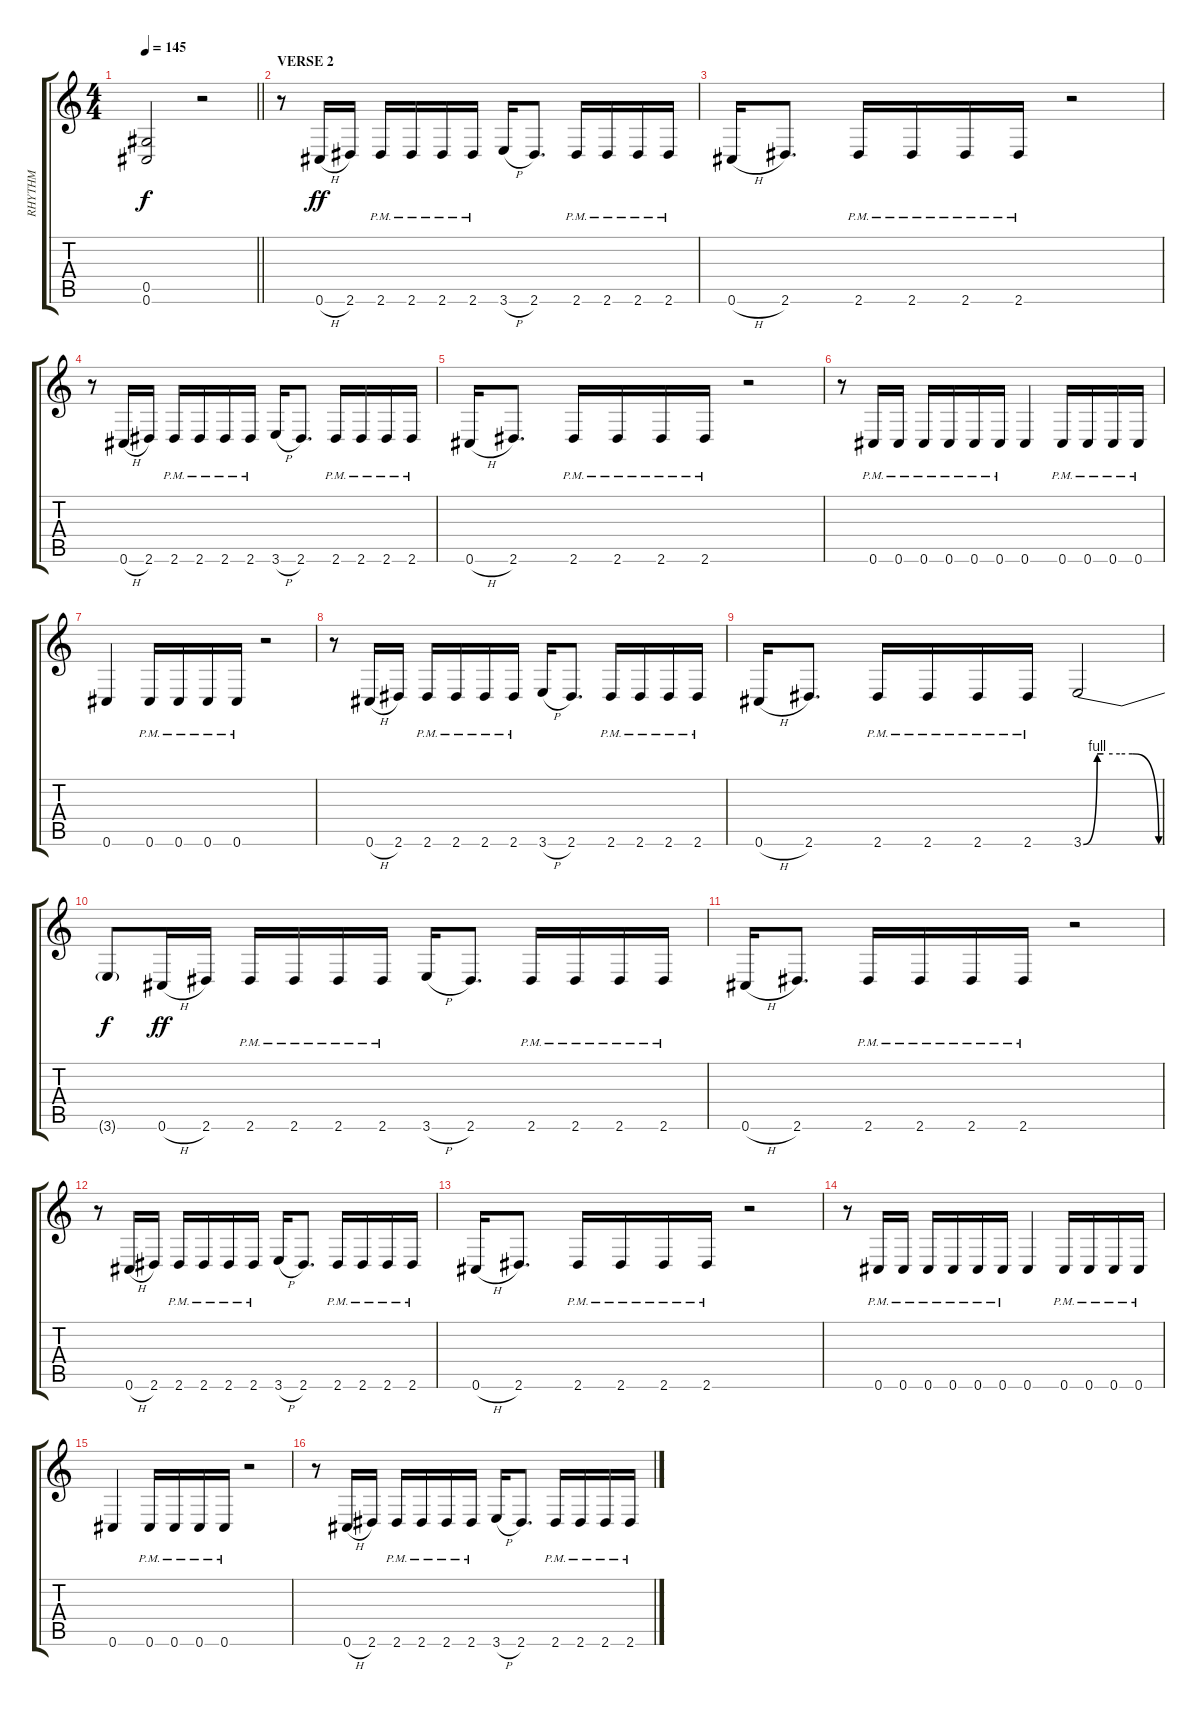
\track ("RHYTHM" "RHYTHM") {instrument overdrivenguitar}
\staff {score tabs}
\tuning (Eb4 Bb3 Gb3 Db3 Ab2 Db2) {hide}
\ts (4 4)
\tempo 145
\clef g2
\barLineRight lightlight
\ks c
(0.5{t} 0.6{t}).2{dy f} r.2 |
\section ("" "VERSE 2")
r.8 0.6{h}.16{dy ff} 2.6.16 2.6{pm}.16 2.6{pm}.16 2.6{pm}.16 2.6{pm}.16 3.6{h}.16 2.6.8{d} 2.6{pm}.16 2.6{pm}.16 2.6{pm}.16 2.6{pm}.16 |
0.6{h}.16 2.6.8{d} 2.6{pm}.16 2.6{pm}.16 2.6{pm}.16 2.6{pm}.16 r.2 |
r.8 0.6{h}.16 2.6.16 2.6{pm}.16 2.6{pm}.16 2.6{pm}.16 2.6{pm}.16 3.6{h}.16 2.6.8{d} 2.6{pm}.16 2.6{pm}.16 2.6{pm}.16 2.6{pm}.16 |
0.6{h}.16 2.6.8{d} 2.6{pm}.16 2.6{pm}.16 2.6{pm}.16 2.6{pm}.16 r.2 |
r.8 0.6{pm}.16 0.6{pm}.16 0.6{pm}.16 0.6{pm}.16 0.6{pm}.16 0.6{pm}.16 0.6.4 0.6{pm}.16 0.6{pm}.16 0.6{pm}.16 0.6{pm}.16 |
0.6.4 0.6{pm}.16 0.6{pm}.16 0.6{pm}.16 0.6{pm}.16 r.2 |
r.8 0.6{h}.16 2.6.16 2.6{pm}.16 2.6{pm}.16 2.6{pm}.16 2.6{pm}.16 3.6{h}.16 2.6.8{d} 2.6{pm}.16 2.6{pm}.16 2.6{pm}.16 2.6{pm}.16 |
0.6{h}.16 2.6.8{d} 2.6{pm}.16 2.6{pm}.16 2.6{pm}.16 2.6{pm}.16 3.6{be (custom 0 0 11 4 16 4 29 4 39 4 60 0)}.2 |
3.6{t}.8{dy f} 0.6{h}.16{dy ff} 2.6.16 2.6{pm}.16 2.6{pm}.16 2.6{pm}.16 2.6{pm}.16 3.6{h}.16 2.6.8{d} 2.6{pm}.16 2.6{pm}.16 2.6{pm}.16 2.6{pm}.16 |
0.6{h}.16 2.6.8{d} 2.6{pm}.16 2.6{pm}.16 2.6{pm}.16 2.6{pm}.16 r.2 |
r.8 0.6{h}.16 2.6.16 2.6{pm}.16 2.6{pm}.16 2.6{pm}.16 2.6{pm}.16 3.6{h}.16 2.6.8{d} 2.6{pm}.16 2.6{pm}.16 2.6{pm}.16 2.6{pm}.16 |
0.6{h}.16 2.6.8{d} 2.6{pm}.16 2.6{pm}.16 2.6{pm}.16 2.6{pm}.16 r.2 |
r.8 0.6{pm}.16 0.6{pm}.16 0.6{pm}.16 0.6{pm}.16 0.6{pm}.16 0.6{pm}.16 0.6.4 0.6{pm}.16 0.6{pm}.16 0.6{pm}.16 0.6{pm}.16 |
0.6.4 0.6{pm}.16 0.6{pm}.16 0.6{pm}.16 0.6{pm}.16 r.2 |
r.8 0.6{h}.16 2.6.16 2.6{pm}.16 2.6{pm}.16 2.6{pm}.16 2.6{pm}.16 3.6{h}.16 2.6.8{d} 2.6{pm}.16 2.6{pm}.16 2.6{pm}.16 2.6{pm}.16
